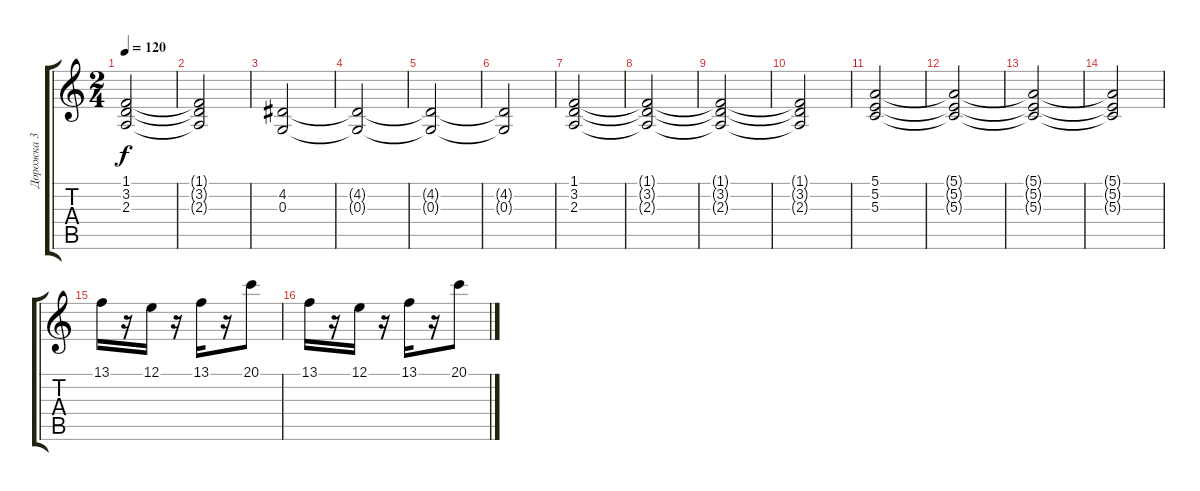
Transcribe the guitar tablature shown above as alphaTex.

\track ("Дорожка 3" "Дорожка 3") {instrument stringensemble1}
\staff {score tabs}
\tuning (E4 B3 G3 D3 A2 D2) {hide}
\ts (2 4)
\tempo 120
\clef g2
\ks c
(1.1{t} 3.2{t} 2.3{t}).2{dy f} |
(1.1{t} 3.2{t} 2.3{t}).2 |
(4.2 0.3).2 |
(4.2{t} 0.3{t}).2 |
(4.2{t} 0.3{t}).2 |
(4.2{t} 0.3{t}).2 |
(1.1 3.2 2.3).2 |
(1.1{t} 3.2{t} 2.3{t}).2 |
(1.1{t} 3.2{t} 2.3{t}).2 |
(1.1{t} 3.2{t} 2.3{t}).2 |
(5.1 5.2 5.3).2 |
(5.1{t} 5.2{t} 5.3{t}).2 |
(5.1{t} 5.2{t} 5.3{t}).2 |
(5.1{t} 5.2{t} 5.3{t}).2 |
13.1.16 r.16 12.1.16 r.16 13.1.16 r.16 20.1.8 |
13.1.16 r.16 12.1.16 r.16 13.1.16 r.16 20.1.8
